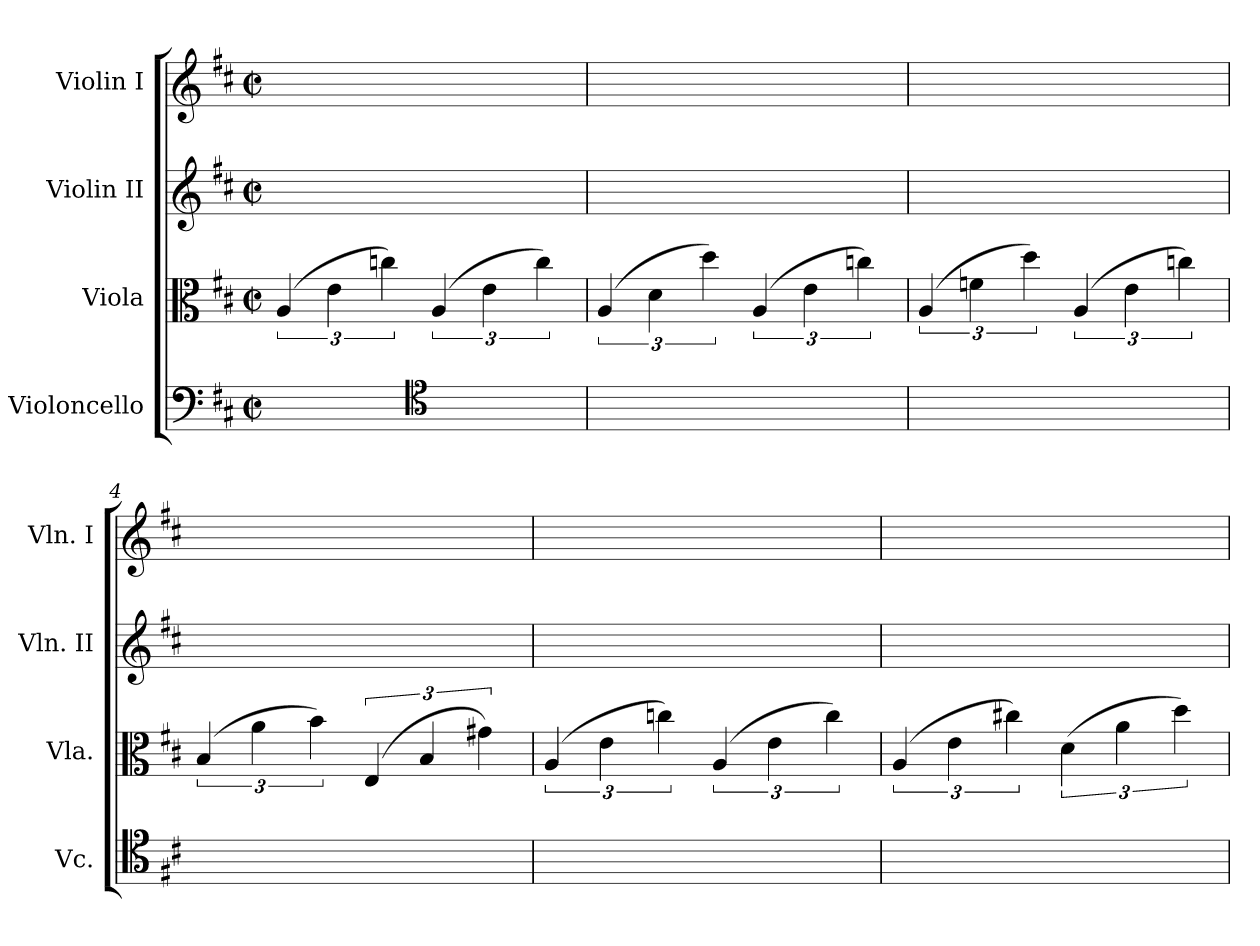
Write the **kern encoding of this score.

**kern	**kern	**kern	**kern
*part4	*part3	*part2	*part1
*staff4	*staff3	*staff2	*staff1
*I"Violoncello	*I"Viola	*I"Violin II	*I"Violin I
*I'Vc.	*I'Vla.	*I'Vln. II	*I'Vln. I
*clefF4	*clefC3	*clefG2	*clefG2
*k[f#c#]	*k[f#c#]	*k[f#c#]	*k[f#c#]
*D:	*D:	*D:	*D:
*M2/2	*M2/2	*M2/2	*M2/2
*met(c|)	*met(c|)	*met(c|)	*met(c|)
=1	=1	=1	=1
4ryy	(6A	8ryy	4.ryy
.	.	8ryy	.
.	6e	.	.
4ryy	.	8ryy	.
.	6ccn)	.	.
.	.	8ryy	8ryy
*clefC4	*	*	*
4.ryy	(6A	8ryy	2ryy
.	.	8ryy	.
.	6e	.	.
.	.	8ryy	.
.	6cc)	.	.
8ryy	.	8ryy	.
=2	=2	=2	=2
2ryy	(6A	8ryy	4.ryy
.	.	8ryy	.
.	6d	.	.
.	.	8ryy	.
.	6dd)	.	.
.	.	8ryy	8ryy
4.ryy	(6A	8ryy	2ryy
.	.	8ryy	.
.	6e	.	.
.	.	8ryy	.
.	6ccn)	.	.
8ryy	.	8ryy	.
=3	=3	=3	=3
2ryy	(6A	8ryy	4.ryy
.	.	8ryy	.
.	6fn	.	.
.	.	8ryy	.
.	6dd)	.	.
.	.	8ryy	8ryy
4.ryy	(6A	8ryy	2ryy
.	.	8ryy	.
.	6e	.	.
.	.	8ryy	.
.	6ccn)	.	.
8ryy	.	8ryy	.
=4	=4	=4	=4
2ryy	(6B	8ryy	8ryy
.	.	8ryy	8ryy
.	6a	.	.
.	.	8ryy	8ryy
.	6b)	.	.
.	.	8ryy	8ryy
8ryy	(6E	8ryy	4ryy
8ryy	.	8ryy	.
.	6B	.	.
8ryy	.	8ryy	4ryy
.	6g#X)	.	.
8ryy	.	8ryy	.
=5	=5	=5	=5
4ryy	(6A	8ryy	4.ryy
.	.	8ryy	.
.	6e	.	.
4ryy	.	8ryy	.
.	6ccn)	.	.
.	.	8ryy	8ryy
4.ryy	(6A	8ryy	2ryy
.	.	8ryy	.
.	6e	.	.
.	.	8ryy	.
.	6cc)	.	.
8ryy	.	8ryy	.
=6	=6	=6	=6
2ryy	(6A	8ryy	4.ryy
.	.	8ryy	.
.	6e	.	.
.	.	8ryy	.
.	6cc#X)	.	.
.	.	8ryy	8ryy
4.ryy	(6d	8ryy	2ryy
.	.	8ryy	.
.	6a	.	.
.	.	8ryy	.
.	6dd)	.	.
8ryy	.	8ryy	.
=	=	=	=
*-	*-	*-	*-
